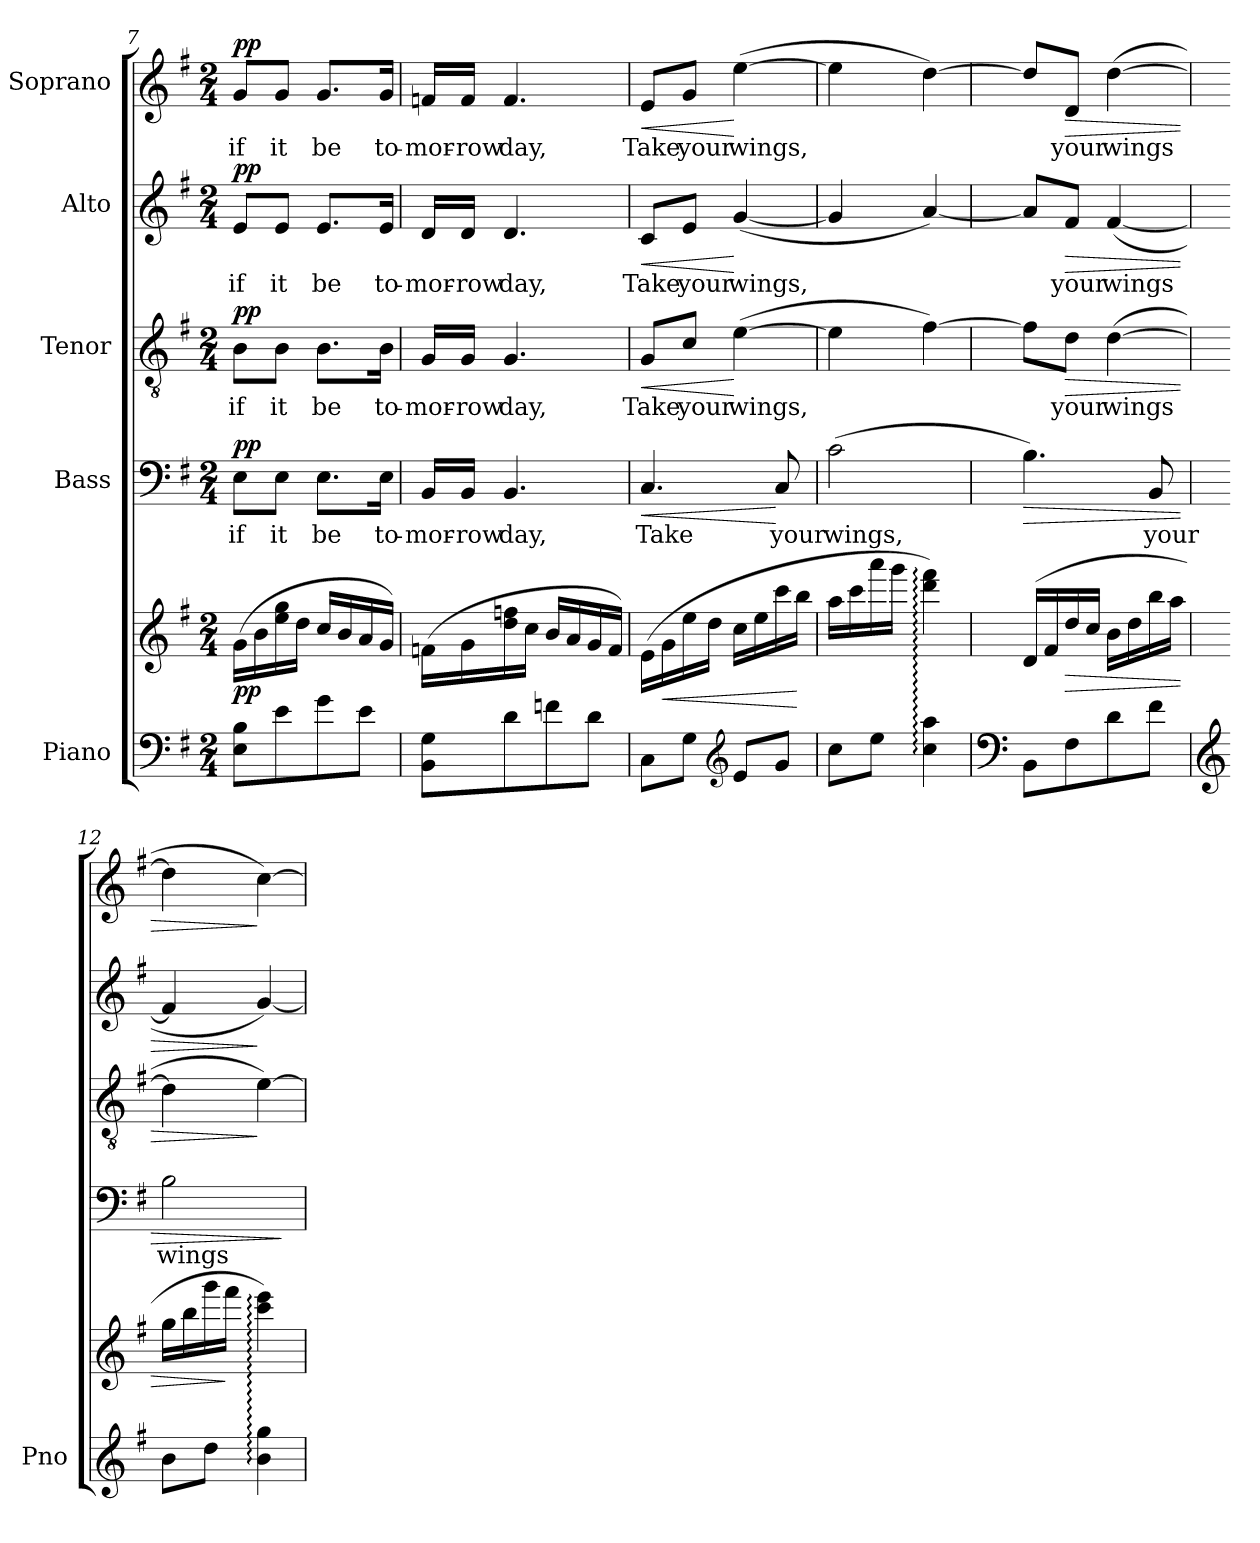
**kern	**kern	**dynam	**kern	**text	**dynam	**kern	**text	**dynam	**kern	**text	**dynam	**kern	**text	**dynam
*part5	*part5	*part5	*part4	*part4	*part4	*part3	*part3	*part3	*part2	*part2	*part2	*part1	*part1	*part1
*staff6	*staff5	*staff5/6	*staff4	*staff4	*staff4	*staff3	*staff3	*staff3	*staff2	*staff2	*staff2	*staff1	*staff1	*staff1
*I"Piano	*	*	*I"Bass	*	*	*I"Tenor	*	*	*I"Alto	*	*	*I"Soprano	*	*
*I'Pno	*	*	*	*	*	*	*	*	*	*	*	*	*	*
*clefF4	*clefG2	*	*clefF4	*	*	*clefGv2	*	*	*clefG2	*	*	*clefG2	*	*
*k[f#]	*k[f#]	*	*k[f#]	*	*	*k[f#]	*	*	*k[f#]	*	*	*k[f#]	*	*
*M2/4	*M2/4	*	*M2/4	*	*	*M2/4	*	*	*M2/4	*	*	*M2/4	*	*
=7	=7	=7	=7	=7	=7	=7	=7	=7	=7	=7	=7	=7	=7	=7
!	!	!LO:DY:b	!	!LO:LY:b	!LO:DY:a	!	!LO:LY:b	!LO:DY:a	!	!LO:LY:b	!LO:DY:a	!	!LO:LY:b	!LO:DY:a
8E\ 8B\L	(16g\LL	pp	8E\L	if	pp	8B\L	if	pp	8e/L	if	pp	8g/L	if	pp
.	16b\	.	.	.	.	.	.	.	.	.	.	.	.	.
!	!	!	!	!LO:LY:b	!	!	!LO:LY:b	!	!	!LO:LY:b	!	!	!LO:LY:b	!
8e\	16ee\ 16gg\	.	8E\J	it	.	8B\J	it	.	8e/J	it	.	8g/J	it	.
.	16dd\JJ	.	.	.	.	.	.	.	.	.	.	.	.	.
!	!	!	!	!LO:LY:b	!	!	!LO:LY:b	!	!	!LO:LY:b	!	!	!LO:LY:b	!
8g\	16cc/LL	.	8.E\L	be	.	8.B\L	be	.	8.e/L	be	.	8.g/L	be	.
.	16b/	.	.	.	.	.	.	.	.	.	.	.	.	.
8e\J	16a/	.	.	.	.	.	.	.	.	.	.	.	.	.
!	!	!	!	!LO:LY:b	!	!	!LO:LY:b	!	!	!LO:LY:b	!	!	!LO:LY:b	!
.	16g/JJ)	.	16E\Jk	to-	.	16B\Jk	to-	.	16e/Jk	to-	.	16g/Jk	to-	.
=8	=8	=8	=8	=8	=8	=8	=8	=8	=8	=8	=8	=8	=8	=8
!	!	!	!	!LO:LY:b	!	!	!LO:LY:b	!	!	!LO:LY:b	!	!	!LO:LY:b	!
8BB\ 8G\L	(16fn\LL	.	16BB/LL	-mor-	.	16G/LL	-mor-	.	16d/LL	-mor-	.	16fn/LL	-mor-	.
!	!	!	!	!LO:LY:b	!	!	!LO:LY:b	!	!	!LO:LY:b	!	!	!LO:LY:b	!
.	16g\	.	16BB/JJ	-row	.	16G/JJ	-row	.	16d/JJ	-row	.	16f/JJ	-row	.
!	!	!	!	!LO:LY:b	!	!	!LO:LY:b	!	!	!LO:LY:b	!	!	!LO:LY:b	!
8d\	16dd\ 16ffn\	.	4.BB/	day,	.	4.G/	day,	.	4.d/	day,	.	4.f/	day,	.
.	16cc\JJ	.	.	.	.	.	.	.	.	.	.	.	.	.
8fn\	16b/LL	.	.	.	.	.	.	.	.	.	.	.	.	.
.	16a/	.	.	.	.	.	.	.	.	.	.	.	.	.
8d\J	16g/	.	.	.	.	.	.	.	.	.	.	.	.	.
.	16f/JJ)	.	.	.	.	.	.	.	.	.	.	.	.	.
!!LO:PB:g=z
=9	=9	=9	=9	=9	=9	=9	=9	=9	=9	=9	=9	=9	=9	=9
!	!	!	!	!LO:LY:b	!LO:HP:b	!	!LO:LY:b	!LO:HP:b	!	!LO:LY:b	!LO:HP:b	!	!LO:LY:b	!LO:HP:b
*	*	*	*	*	*	*^	*	*	*^	*	*	*^	*	*
8C\L	(16e\LL	.	4.C/	Take	<	8G/L	4.ryy	Take	<	8c/L	4.ryy	Take	<	8e/L	4.ryy	Take	<
!	!	!LO:HP:b	!	!	!	!	!	!	!	!	!	!	!	!	!	!	!
.	16g\	<	.	.	.	.	.	.	.	.	.	.	.	.	.	.	.
!	!	!	!	!	!	!	!	!LO:LY:b	!	!	!	!LO:LY:b	!	!	!	!LO:LY:b	!
8G\J	16ee\	.	.	.	.	8c/J	.	your	.	8e/J	.	your	.	8g/J	.	your	.
.	16dd\JJ	.	.	.	.	.	.	.	.	.	.	.	.	.	.	.	.
*clefG2	*	*	*	*	*	*	*	*	*	*	*	*	*	*	*	*	*
!	!	!	!	!	!	!	!	!LO:LY:b	!	!	!	!LO:LY:b	!	!	!	!LO:LY:b	!
8e/L	16cc\LL	.	.	.	.	([4e\	.	wings,	[	(>[4g/	.	wings,	[	([4ee\	.	wings,	[
.	16ee\	.	.	.	.	.	.	.	.	.	.	.	.	.	.	.	.
!	!	!	!	!LO:LY:b	!	!	!	!	!	!	!	!	!	!	!	!	!
8g/J	16ccc\	.	8C/	your	[	.	8ryy	.	.	.	8ryy	.	.	.	8ryy	.	.
.	16bb\JJ	[	.	.	.	.	.	.	.	.	.	.	.	.	.	.	.
*	*	*	*	*	*	*v	*v	*	*	*	*	*	*	*v	*v	*	*
*	*	*	*	*	*	*	*	*	*v	*v	*	*	*	*	*
=10	=10	=10	=10	=10	=10	=10	=10	=10	=10	=10	=10	=10	=10	=10
!	!	!	!	!LO:LY:b	!	!	!	!	!	!	!	!	!	!
8cc\L	16aa\LL	.	(2c\	-wings,	.	4e\]	.	.	4g/]	.	.	4ee\]	.	.
.	16ccc\	.	.	.	.	.	.	.	.	.	.	.	.	.
8ee\J	16aaa\	.	.	.	.	.	.	.	.	.	.	.	.	.
.	16ggg\JJ	.	.	.	.	.	.	.	.	.	.	.	.	.
4cc\:: 4aa\::	4ddd\:: 4fff#\::)	.	.	.	.	[4f#\)	.	.	[4a/)	.	.	[4dd\)	.	.
=11	=11	=11	=11	=11	=11	=11	=11	=11	=11	=11	=11	=11	=11	=11
*clefF4	*	*	*	*	*	*	*	*	*	*	*	*	*	*
!	!	!	!	!	!LO:HP:b	!	!	!	!	!	!	!	!	!
8BB\L	(16d/LL	.	4.B\)	.	>	8f#\L]	.	.	8a/L]	.	.	8dd/L]	.	.
.	16f#/	.	.	.	.	.	.	.	.	.	.	.	.	.
!	!	!LO:HP:b	!	!	!	!	!LO:LY:b	!LO:HP:b	!	!LO:LY:b	!LO:HP:b	!	!LO:LY:b	!LO:HP:b
8F#\	16dd/	>	.	.	.	8d\J	your	>	8f#/J	your	>	8d/J	your	>
.	16cc/JJ	.	.	.	.	.	.	.	.	.	.	.	.	.
!	!	!	!	!	!	!	!LO:LY:b	!	!	!LO:LY:b	!	!	!LO:LY:b	!
8d\	16b\LL	.	.	.	.	([4d\	wings	.	(>[4f#/	wings	.	([4dd\	wings	.
.	16dd\	.	.	.	.	.	.	.	.	.	.	.	.	.
!	!	!	!	!LO:LY:b	!	!	!	!	!	!	!	!	!	!
8f#\J	16bb\	.	8BB/	your	.	.	.	.	.	.	.	.	.	.
.	16aa\JJ	.	.	.	.	.	.	.	.	.	.	.	.	.
=12	=12	=12	=12	=12	=12	=12	=12	=12	=12	=12	=12	=12	=12	=12
*clefG2	*	*	*	*	*	*	*	*	*	*	*	*	*	*
!	!	!	!	!LO:LY:b	!	!	!	!	!	!	!	!	!	!
8b\L	16gg\LL	.	2B\	wings	.	4d\]	.	.	4f#/]	.	.	4dd\]	.	.
.	16bb\	.	.	.	.	.	.	.	.	.	.	.	.	.
8dd\J	16ggg\	.	.	.	.	.	.	.	.	.	.	.	.	.
.	16fff#\JJ	]	.	.	.	.	.	.	.	.	.	.	.	.
4b\:: 4gg\::	4ccc\:: 4eee\::)	.	.	.	.	[4e\)	.	]	[4g/)	.	]	[4cc\)	.	]
.	.	.	.	.	]	.	.	.	.	.	.	.	.	.
=	=	=	=	=	=	=	=	=	=	=	=	=	=	=
*-	*-	*-	*-	*-	*-	*-	*-	*-	*-	*-	*-	*-	*-	*-
